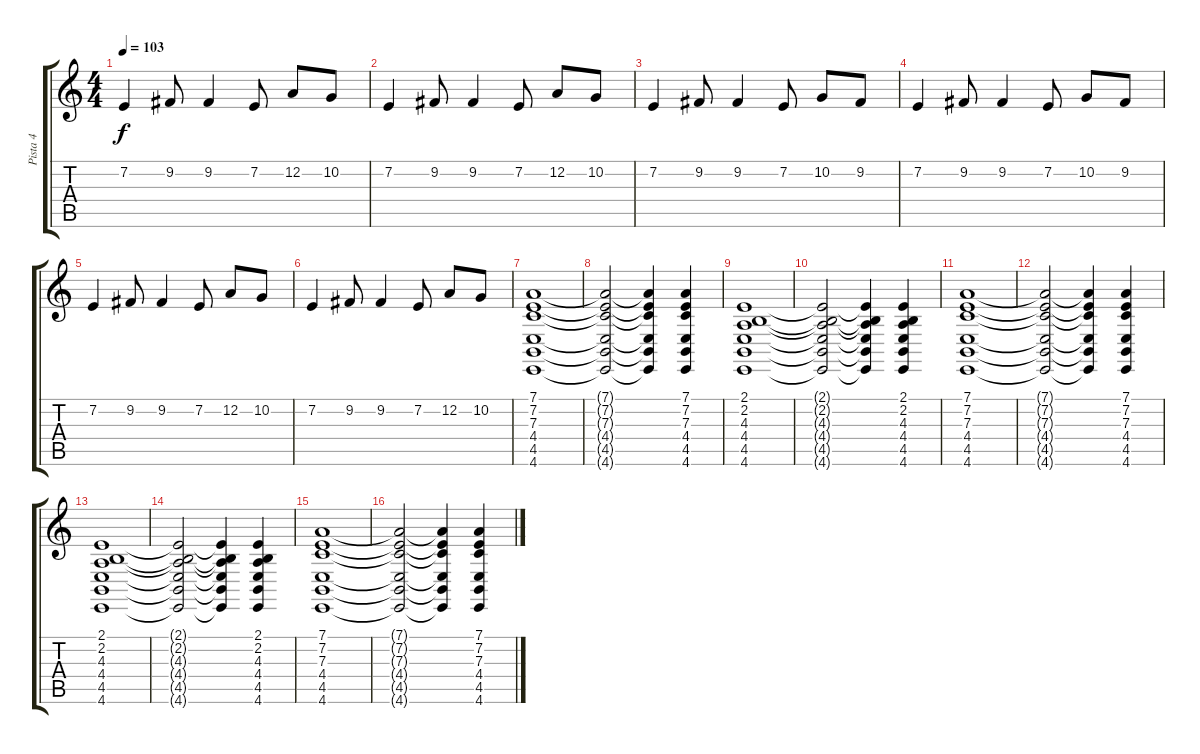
\track ("Pista 4" "Pista 4") {instrument stringensemble1}
\staff {score tabs}
\tuning (D4 A3 F3 C3 G2 C2) {hide}
\ts (4 4)
\tempo 103
\clef g2
\ks c
7.2.4{dy f} 9.2.8 9.2.4 7.2.8 12.2.8 10.2.8 |
7.2.4 9.2.8 9.2.4 7.2.8 12.2.8 10.2.8 |
7.2.4 9.2.8 9.2.4 7.2.8 10.2.8 9.2.8 |
7.2.4 9.2.8 9.2.4 7.2.8 10.2.8 9.2.8 |
7.2.4 9.2.8 9.2.4 7.2.8 12.2.8 10.2.8 |
7.2.4 9.2.8 9.2.4 7.2.8 12.2.8 10.2.8 |
(7.1 7.2 7.3 4.4 4.5 4.6).1 |
(7.1{t} 7.2{t} 7.3{t} 4.4{t} 4.5{t} 4.6{t}).2 (7.1{t} 7.2{t} 7.3{t} 4.4{t} 4.5{t} 4.6{t}).4 (7.1 7.2 7.3 4.4 4.5 4.6).4 |
(2.1 2.2 4.3 4.4 4.5 4.6).1 |
(2.1{t} 2.2{t} 4.3{t} 4.4{t} 4.5{t} 4.6{t}).2 (2.1{t} 2.2{t} 4.3{t} 4.4{t} 4.5{t} 4.6{t}).4 (2.1 2.2 4.3 4.4 4.5 4.6).4 |
(7.1 7.2 7.3 4.4 4.5 4.6).1 |
(7.1{t} 7.2{t} 7.3{t} 4.4{t} 4.5{t} 4.6{t}).2 (7.1{t} 7.2{t} 7.3{t} 4.4{t} 4.5{t} 4.6{t}).4 (7.1 7.2 7.3 4.4 4.5 4.6).4 |
(2.1 2.2 4.3 4.4 4.5 4.6).1 |
(2.1{t} 2.2{t} 4.3{t} 4.4{t} 4.5{t} 4.6{t}).2 (2.1{t} 2.2{t} 4.3{t} 4.4{t} 4.5{t} 4.6{t}).4 (2.1 2.2 4.3 4.4 4.5 4.6).4 |
(7.1 7.2 7.3 4.4 4.5 4.6).1 |
(7.1{t} 7.2{t} 7.3{t} 4.4{t} 4.5{t} 4.6{t}).2 (7.1{t} 7.2{t} 7.3{t} 4.4{t} 4.5{t} 4.6{t}).4 (7.1 7.2 7.3 4.4 4.5 4.6).4
